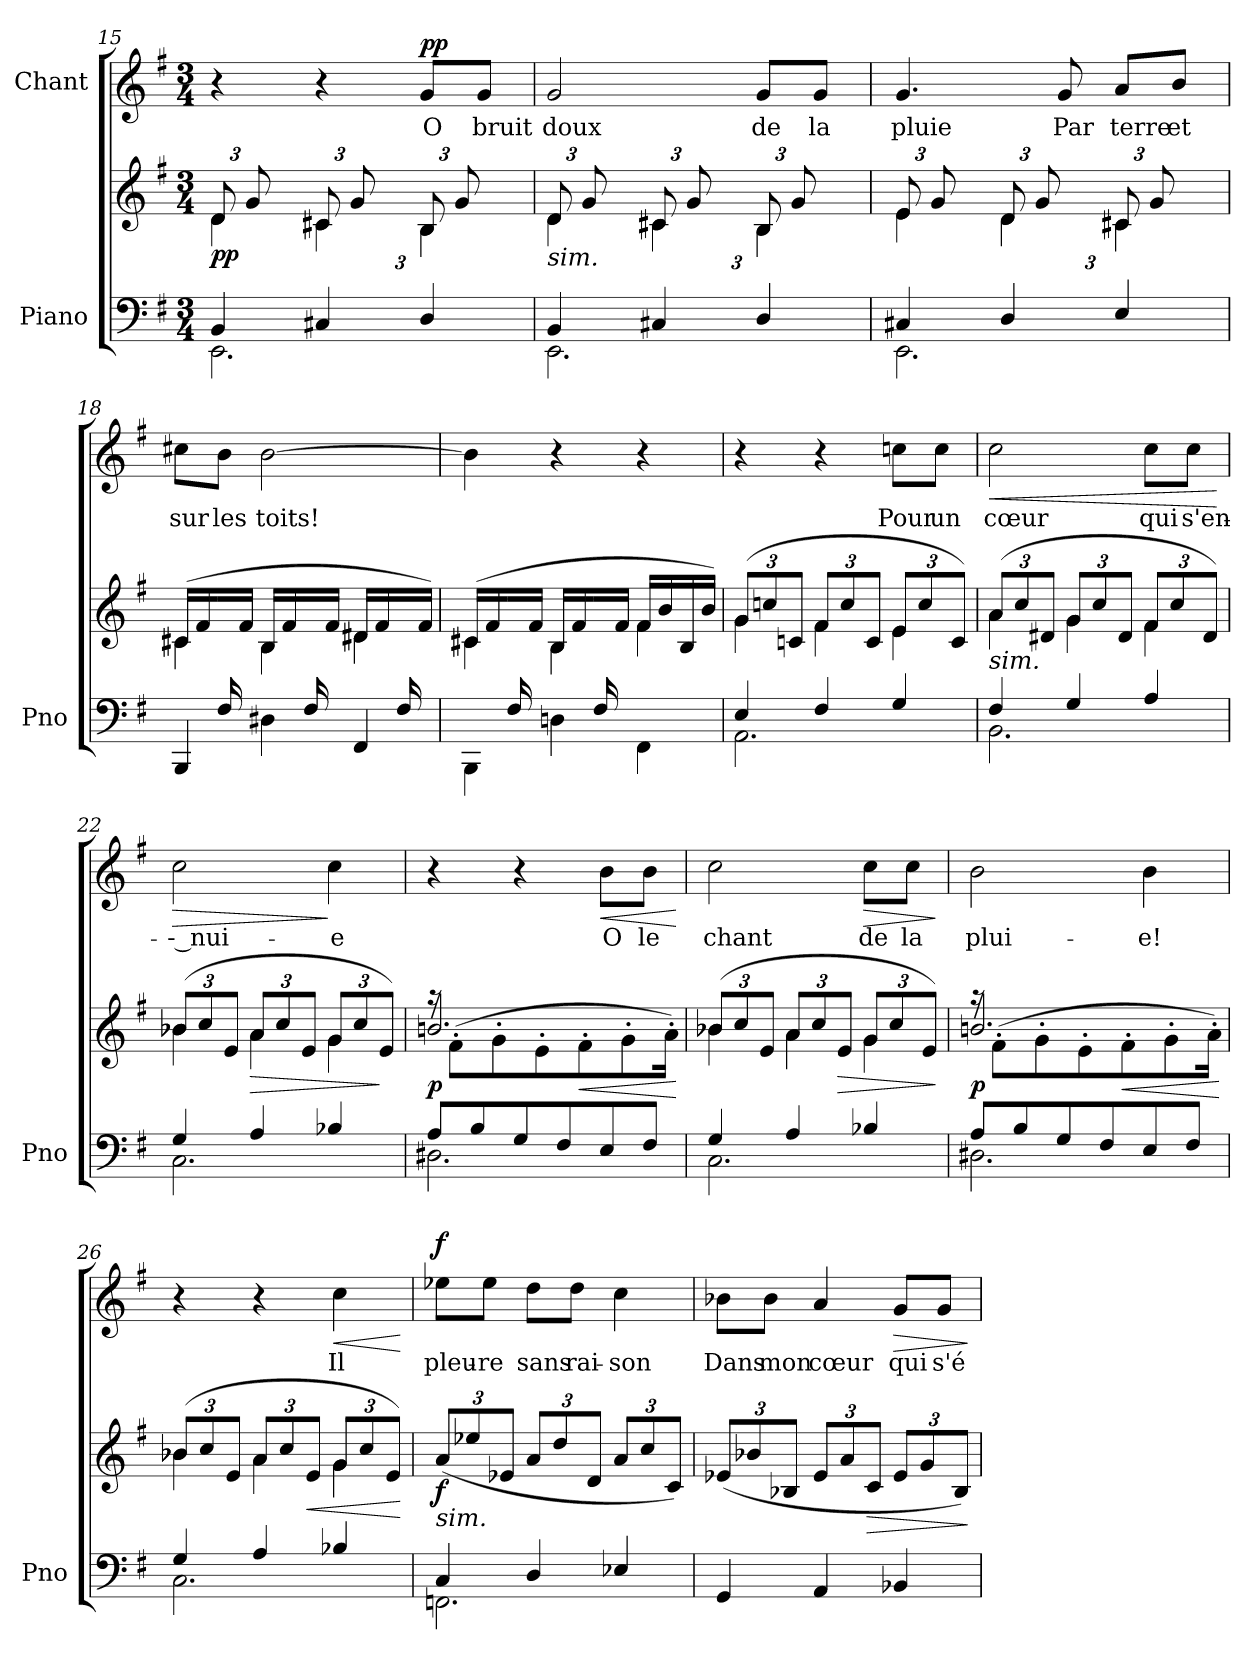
**kern	**kern	**dynam	**kern	**text	**dynam
*part2	*part2	*part2	*part1	*part1	*part1
*staff3	*staff2	*staff2/3	*staff1	*staff1	*staff1
*I"Piano	*	*	*I"Chant	*	*
*I'Pno	*	*	*	*	*
*clefF4	*clefG2	*	*clefG2	*	*
*k[f#]	*k[f#]	*	*k[f#]	*	*
*M3/4	*M3/4	*	*M3/4	*	*
=15	=15	=15	=15	=15	=15
*^	*	*	*	*	*
*	*^	*	*	*	*	*
*	*	*	*Xbrackettup	*	*	*	*
*	*	*	*^	*	*	*	*
!	!	!	!	!	!LO:DY:b	!	!	!
6ryy	4BB/	2.EE\	(12d/L	4d\	pp	4r	.	.
.	.	.	12g/	.	.	.	.	.
12G/J	.	.	12ryy	.	.	.	.	.
6ryy	4C#X/	.	12c#X/L	4c#\	.	4r	.	.
.	.	.	12g/	.	.	.	.	.
12G/J	.	.	12ryy	.	.	.	.	.
!	!	!	!	!	!	!	!LO:LY:b	!LO:DY:a
6ryy	4D/	.	12B/L	4B\	.	8g/L	O	pp
.	.	.	12g/	.	.	.	.	.
!	!	!	!	!	!	!	!LO:LY:b	!
.	.	.	.	.	.	8g/J	bruit	.
12G/J)	.	.	12ryy	.	.	.	.	.
!!LO:PB:g=z
=16	=16	=16	=16	=16	=16	=16	=16	=16
!	!	!	!LO:TX:b:i:t=sim.	!	!	!	!	!
!	!	!	!	!	!	!	!LO:LY:b	!
6ryy	4BB/	2.EE\	(12d/L	4d\	.	2g/	doux	.
.	.	.	12g/	.	.	.	.	.
12G/J	.	.	12ryy	.	.	.	.	.
6ryy	4C#X/	.	12c#X/L	4c#\	.	.	.	.
.	.	.	12g/	.	.	.	.	.
12G/J	.	.	12ryy	.	.	.	.	.
!	!	!	!	!	!	!	!LO:LY:b	!
6ryy	4D/	.	12B/L	4B\	.	8g/L	de	.
.	.	.	12g/	.	.	.	.	.
!	!	!	!	!	!	!	!LO:LY:b	!
.	.	.	.	.	.	8g/J	la	.
12G/J)	.	.	12ryy	.	.	.	.	.
=17	=17	=17	=17	=17	=17	=17	=17	=17
!	!	!	!	!	!	!	!LO:LY:b	!
6ryy	4C#X/	2.EE\	(12e/L	4e\	.	4.g/	pluie	.
.	.	.	12g/	.	.	.	.	.
12G/J	.	.	12ryy	.	.	.	.	.
6ryy	4D/	.	12d/L	4d\	.	.	.	.
.	.	.	12g/	.	.	.	.	.
!	!	!	!	!	!	!	!LO:LY:b	!
.	.	.	.	.	.	8g/	Par	.
12G/J	.	.	12ryy	.	.	.	.	.
!	!	!	!	!	!	!	!LO:LY:b	!
6ryy	4E/	.	12c#X/L	4c#\	.	8a/L	terre	.
.	.	.	12g/	.	.	.	.	.
!	!	!	!	!	!	!	!LO:LY:b	!
.	.	.	.	.	.	8b/J	et	.
12G/J)	.	.	12ryy	.	.	.	.	.
*	*v	*v	*	*	*	*	*	*
=18	=18	=18	=18	=18	=18	=18	=18
!	!	!	!	!	!	!LO:LY:b	!
8ryy	4BBB/	(16c#X/LL	4c#\	.	8cc#X\L	sur	.
.	.	16f#/	.	.	.	.	.
!	!	!	!	!	!	!LO:LY:b	!
16F#/	.	16ryy	.	.	8b\J	les	.
8.ryy	.	16f#/JJ	.	.	.	.	.
!	!	!	!	!	!	!LO:LY:b	!
.	4D#X\	16B/LL	4B\	.	[2b\	toits!	.
.	.	16f#/	.	.	.	.	.
16F#/	.	16ryy	.	.	.	.	.
8.ryy	.	16f#/JJ	.	.	.	.	.
.	4FF#/	16d#X/LL	4d#\	.	.	.	.
.	.	16f#/	.	.	.	.	.
16F#/	.	16ryy	.	.	.	.	.
16ryy	.	16f#/JJ)	.	.	.	.	.
!!LO:LB:g=z
=19	=19	=19	=19	=19	=19	=19	=19
8ryy	4BBB\	(16c#X/LL	4c#\	.	4b\]	.	.
.	.	16f#/	.	.	.	.	.
16F#/	.	16ryy	.	.	.	.	.
8.ryy	.	16f#/JJ	.	.	.	.	.
.	4Dn\	16B/LL	4B\	.	4r	.	.
.	.	16f#/	.	.	.	.	.
16F#/	.	16ryy	.	.	.	.	.
4ryy	.	16f#/JJ	.	.	.	.	.
.	4FF#\	16f#/LL	4f#\	.	4r	.	.
.	.	16b/	.	.	.	.	.
.	.	16B/	.	.	.	.	.
16ryy	.	16b/JJ)	.	.	.	.	.
=20	=20	=20	=20	=20	=20	=20	=20
4E/	2.AA\	(12g/L	4g\	.	4r	.	.
.	.	12ccn/	.	.	.	.	.
.	.	12cn/J	.	.	.	.	.
4F#/	.	12f#/L	4f#\	.	4r	.	.
.	.	12cc/	.	.	.	.	.
.	.	12c/J	.	.	.	.	.
!	!	!	!	!	!	!LO:LY:b	!
4G/	.	12e/L	4e\	.	8ccn\L	Pour	.
.	.	12cc/	.	.	.	.	.
!	!	!	!	!	!	!LO:LY:b	!
.	.	.	.	.	8cc\J	un	.
.	.	12c/J)	.	.	.	.	.
=21	=21	=21	=21	=21	=21	=21	=21
!	!	!LO:TX:b:i:t=sim.	!	!	!	!	!
!	!	!	!	!	!	!LO:LY:b	!LO:HP:b
4F#/	2.BB\	(12a/L	4a\	.	2cc\	cœur	<
.	.	12cc/	.	.	.	.	.
.	.	12d#X/J	.	.	.	.	.
4G/	.	12g/L	4g\	.	.	.	.
.	.	12cc/	.	.	.	.	.
.	.	12d#/J	.	.	.	.	.
!	!	!	!	!	!	!LO:LY:b	!
4A/	.	12f#/L	4f#\	.	8cc\L	qui	.
.	.	12cc/	.	.	.	.	.
!	!	!	!	!	!	!LO:LY:b	!
.	.	.	.	.	8cc\J	s'en-	.
.	.	12d#/J)	.	.	.	.	.
*v	*v	*	*	*	*	*	*
*	*v	*v	*	*	*	*
.	.	.	.	.	[
!!LO:LB:g=z
=22	=22	=22	=22	=22	=22
*^	*^	*	*	*	*
!	!	!	!	!	!	!LO:LY:b	!LO:HP:b
4G/	2.C\	(12b-X/L	4b-\	.	2cc\	-- nui-	>
.	.	12cc/	.	.	.	.	.
.	.	12e/J	.	.	.	.	.
!	!	!	!	!LO:HP:b	!	!	!
4A/	.	12a/L	4a\	>	.	.	.
.	.	12cc/	.	.	.	.	.
.	.	12e/J	.	.	.	.	.
!	!	!	!	!	!	!LO:LY:b	!
4B-X/	.	12g/L	4g\	.	4cc\	-e	]
.	.	12cc/	.	.	.	.	.
.	.	12e/J)	.	]	.	.	.
=23	=23	=23	=23	=23	=23	=23	=23
!	!	!	!	!LO:DY:b	!	!	!
8A/L	2.D#X\	16r	2.bn/	p	4r	.	.
.	.	(>8f#'>\L	.	.	.	.	.
8B/	.	.	.	.	.	.	.
.	.	8g'>\	.	.	.	.	.
8G/	.	.	.	.	4r	.	.
.	.	8e'>\	.	.	.	.	.
8F#/	.	.	.	.	.	.	.
!	!	!	!	!LO:HP:b	!	!	!
.	.	8f#'>\	.	<	.	.	.
!	!	!	!	!	!	!LO:LY:b	!LO:HP:b
8E/	.	.	.	.	8b\L	O	<
.	.	8g'>\	.	.	.	.	.
!	!	!	!	!	!	!LO:LY:b	!
8F#/J	.	.	.	.	8b\J	le	.
.	.	16a'>\Jk)	.	.	.	.	.
*v	*v	*	*	*	*	*	*
*	*v	*v	*	*	*	*
.	.	[	.	.	[
=24	=24	=24	=24	=24	=24
*^	*^	*	*	*	*
!	!	!	!	!	!	!LO:LY:b	!
4G/	2.C\	(12b-X/L	4b-\	.	2cc\	chant	.
.	.	12cc/	.	.	.	.	.
.	.	12e/J	.	.	.	.	.
4A/	.	12a/L	4a\	.	.	.	.
.	.	12cc/	.	.	.	.	.
!	!	!	!	!LO:HP:b	!	!	!
.	.	12e/J	.	>	.	.	.
!	!	!	!	!	!	!LO:LY:b	!LO:HP:b
4B-X/	.	12g/L	4g\	.	8cc\L	de	>
.	.	12cc/	.	.	.	.	.
!	!	!	!	!	!	!LO:LY:b	!
.	.	.	.	.	8cc\J	la	.
.	.	12e/J)	.	.	.	.	.
*v	*v	*	*	*	*	*	*
*	*v	*v	*	*	*	*
.	.	]	.	.	]
!!LO:LB:g=z
=25	=25	=25	=25	=25	=25
*^	*^	*	*	*	*
!	!	!	!	!LO:DY:b	!	!LO:LY:b	!
8A/L	2.D#X\	16r	2.bn/	p	2b\	plui-	.
.	.	(>8f#'>\L	.	.	.	.	.
8B/	.	.	.	.	.	.	.
.	.	8g'>\	.	.	.	.	.
8G/	.	.	.	.	.	.	.
.	.	8e'>\	.	.	.	.	.
8F#/	.	.	.	.	.	.	.
!	!	!	!	!LO:HP:b	!	!	!
.	.	8f#'>\	.	<	.	.	.
!	!	!	!	!	!	!LO:LY:b	!
8E/	.	.	.	.	4b\	-e!	.
.	.	8g'>\	.	.	.	.	.
8F#/J	.	.	.	.	.	.	.
.	.	16a'>\Jk)	.	.	.	.	.
*v	*v	*	*	*	*	*	*
*	*v	*v	*	*	*	*
.	.	[	.	.	.
=26	=26	=26	=26	=26	=26
*^	*^	*	*	*	*
4G/	2.C\	(12b-X/L	4b-\	.	4r	.	.
.	.	12cc/	.	.	.	.	.
.	.	12e/J	.	.	.	.	.
4A/	.	12a/L	4a\	.	4r	.	.
.	.	12cc/	.	.	.	.	.
!	!	!	!	!LO:HP:b	!	!	!
.	.	12e/J	.	<	.	.	.
!	!	!	!	!	!	!LO:LY:b	!LO:HP:b
4B-X/	.	12g/L	4g\	.	4cc\	Il	<
.	.	12cc/	.	.	.	.	.
.	.	12e/J)	.	.	.	.	.
*v	*v	*	*	*	*	*	*
*	*v	*v	*	*	*	*
.	.	[	.	.	[
=27	=27	=27	=27	=27	=27
*^	*	*	*	*	*
!	!	!LO:TX:b:i:t=sim.	!	!	!	!
!	!	!	!LO:DY:b	!	!LO:LY:b	!LO:DY:a
4C/	2.FFn\	(>12a/L	f	8ee-X\L	pleu-	f
.	.	12ee-X/	.	.	.	.
!	!	!	!	!	!LO:LY:b	!
.	.	.	.	8ee-\J	-re	.
.	.	12e-X/J	.	.	.	.
!	!	!	!	!	!LO:LY:b	!
4D/	.	12a/L	.	8dd\L	sans	.
.	.	12dd/	.	.	.	.
!	!	!	!	!	!LO:LY:b	!
.	.	.	.	8dd\J	rai-	.
.	.	12d/J	.	.	.	.
!	!	!	!	!	!LO:LY:b	!
4E-X/	.	12a/L	.	4cc\	-son	.
.	.	12cc/	.	.	.	.
.	.	12c/J)	.	.	.	.
*v	*v	*	*	*	*	*
!!LO:PB:g=z
=28	=28	=28	=28	=28	=28
!	!	!	!	!LO:LY:b	!
4GG/	(>12e-X/L	.	8b-X\L	Dans	.
.	12b-X/	.	.	.	.
!	!	!	!	!LO:LY:b	!
.	.	.	8b-\J	mon	.
.	12B-X/J	.	.	.	.
!	!	!	!	!LO:LY:b	!
4AA/	12e-/L	.	4a/	cœur	.
.	12a/	.	.	.	.
!	!	!LO:HP:b	!	!	!
.	12c/J	>	.	.	.
!	!	!	!	!LO:LY:b	!LO:HP:b
4BB-X/	12e-/L	.	8g/L	qui	>
.	12g/	.	.	.	.
!	!	!	!	!LO:LY:b	!
.	.	.	8g/J	s'é-	.
.	12B-/J)	.	.	.	.
.	.	]	.	.	]
=	=	=	=	=	=
*-	*-	*-	*-	*-	*-
